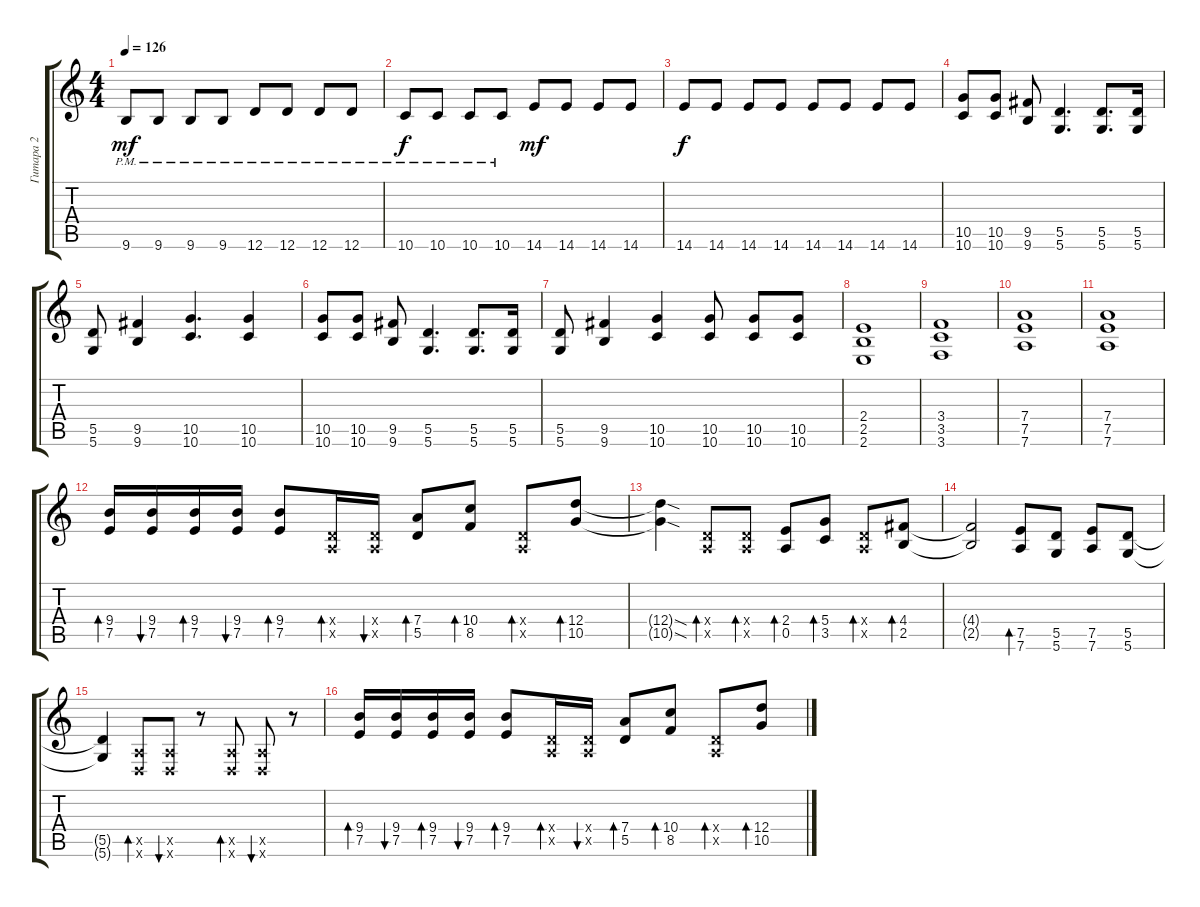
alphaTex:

\track ("Гитара 2" "Гитара 2") {instrument overdrivenguitar}
\staff {score tabs}
\tuning (E4 B3 G3 D3 A2 D2) {hide}
\ts (4 4)
\tempo 126
\clef g2
\ks c
9.6{pm}.8{dy mf} 9.6{pm}.8 9.6{pm}.8 9.6{pm}.8 12.6{pm}.8 12.6{pm}.8 12.6{pm}.8 12.6{pm}.8 |
10.6{pm}.8{dy f} 10.6{pm}.8 10.6{pm}.8 10.6{pm}.8 14.6.8{dy mf} 14.6.8 14.6.8 14.6.8 |
14.6.8{dy f} 14.6.8 14.6.8 14.6.8 14.6.8 14.6.8 14.6.8 14.6.8 |
(10.5 10.6).8 (10.5 10.6).8 (9.5 9.6).8 (5.5 5.6).4{d} (5.5 5.6).8{d} (5.5 5.6).16 |
(5.5 5.6).8 (9.5 9.6).4 (10.5 10.6).4{d} (10.5 10.6).4 |
(10.5 10.6).8 (10.5 10.6).8 (9.5 9.6).8 (5.5 5.6).4{d} (5.5 5.6).8{d} (5.5 5.6).16 |
(5.5 5.6).8 (9.5 9.6).4 (10.5 10.6).4 (10.5 10.6).8 (10.5 10.6).8 (10.5 10.6).8 |
(2.4 2.5 2.6).1 |
(3.4 3.5 3.6).1 |
(7.4 7.5 7.6).1 |
(7.4 7.5 7.6).1 |
(9.4 7.5).16{bd 60} (9.4 7.5).16{bu 60} (9.4 7.5).16{bd 60} (9.4 7.5).16{bu 60} (9.4 7.5).8{bd 60} (0.4{x} 0.5{x}).16{bd 60} (0.4{x} 0.5{x}).16{bu 60} (7.4 5.5).8{bd 60} (10.4 8.5).8{bd 60} (0.4{x} 0.5{x}).8{bd 60} (12.4 10.5).8{bd 60} |
(12.4{sod t} 10.5{sod t}).4 (0.4{x} 0.5{x}).8{bd 60} (0.4{x} 0.5{x}).8{bd 60} (2.4 0.5).8{bd 60} (5.4 3.5).8{bd 60} (0.4{x} 0.5{x}).8{bd 60} (4.4 2.5).8{bd 60} |
(4.4{t} 2.5{t}).2 (7.5 7.6).8{bd 60} (5.5 5.6).8 (7.5 7.6).8 (5.5 5.6).8 |
(5.5{t} 5.6{t}).4 (0.5{x} 0.6{x}).8{bd 60} (0.5{x} 0.6{x}).8{bu 60} r.8 (0.5{x} 0.6{x}).8{bd 60} (0.5{x} 0.6{x}).8{bu 60} r.8 |
(9.4 7.5).16{bd 60} (9.4 7.5).16{bu 60} (9.4 7.5).16{bd 60} (9.4 7.5).16{bu 60} (9.4 7.5).8{bd 60} (0.4{x} 0.5{x}).16{bd 60} (0.4{x} 0.5{x}).16{bu 60} (7.4 5.5).8{bd 60} (10.4 8.5).8{bd 60} (0.4{x} 0.5{x}).8{bd 60} (12.4 10.5).8{bd 60}
